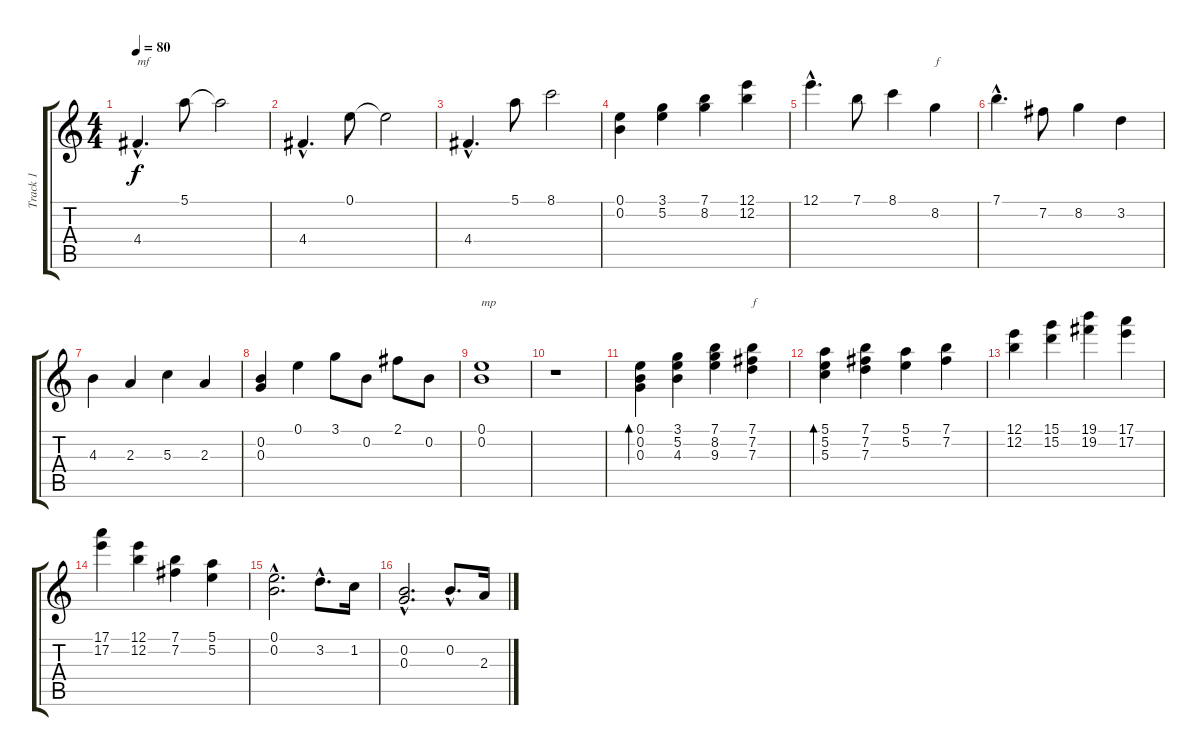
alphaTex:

\track ("Track 1" "Track 1") {instrument acousticguitarnylon}
\staff {score tabs}
\tuning (E4 B3 G3 D3 A2 E2) {hide}
\ts (4 4)
\tempo 80
\clef g2
\ks c
4.4{hac}.4{d txt "mf" dy f instrument acousticguitarnylon} 5.1.8 5.1{t}.2 |
4.4{hac}.4{d} 0.1.8 0.1{t}.2 |
4.4{hac}.4{d} 5.1.8 8.1.2 |
(0.1 0.2).4 (3.1 5.2).4 (7.1 8.2).4 (12.1 12.2).4 |
12.1{hac}.4{d} 7.1.8 8.1.4 8.2.4{txt "f"} |
7.1{hac}.4{d} 7.2.8 8.2.4 3.2.4 |
4.3.4 2.3.4 5.3.4 2.3.4 |
(0.2 0.3).4 0.1.4 3.1.8 0.2.8 2.1.8 0.2.8 |
(0.1 0.2).1{txt "mp"} |
r.1 |
(0.1 0.2 0.3).4{bd 240} (3.1 5.2 4.3).4 (7.1 8.2 9.3).4 (7.1 7.2 7.3).4{txt "f"} |
(5.1 5.2 5.3).4{bd 240} (7.1 7.2 7.3).4 (5.1 5.2).4 (7.1 7.2).4 |
(12.1 12.2).4 (15.1 15.2).4 (19.1 19.2).4 (17.1 17.2).4 |
(17.1 17.2).4 (12.1 12.2).4 (7.1 7.2).4 (5.1 5.2).4 |
(0.1{hac} 0.2{hac}).2{d} 3.2{hac}.8{d} 1.2.16 |
(0.2{hac} 0.3{hac}).2{d} 0.2{hac}.8{d} 2.3.16
